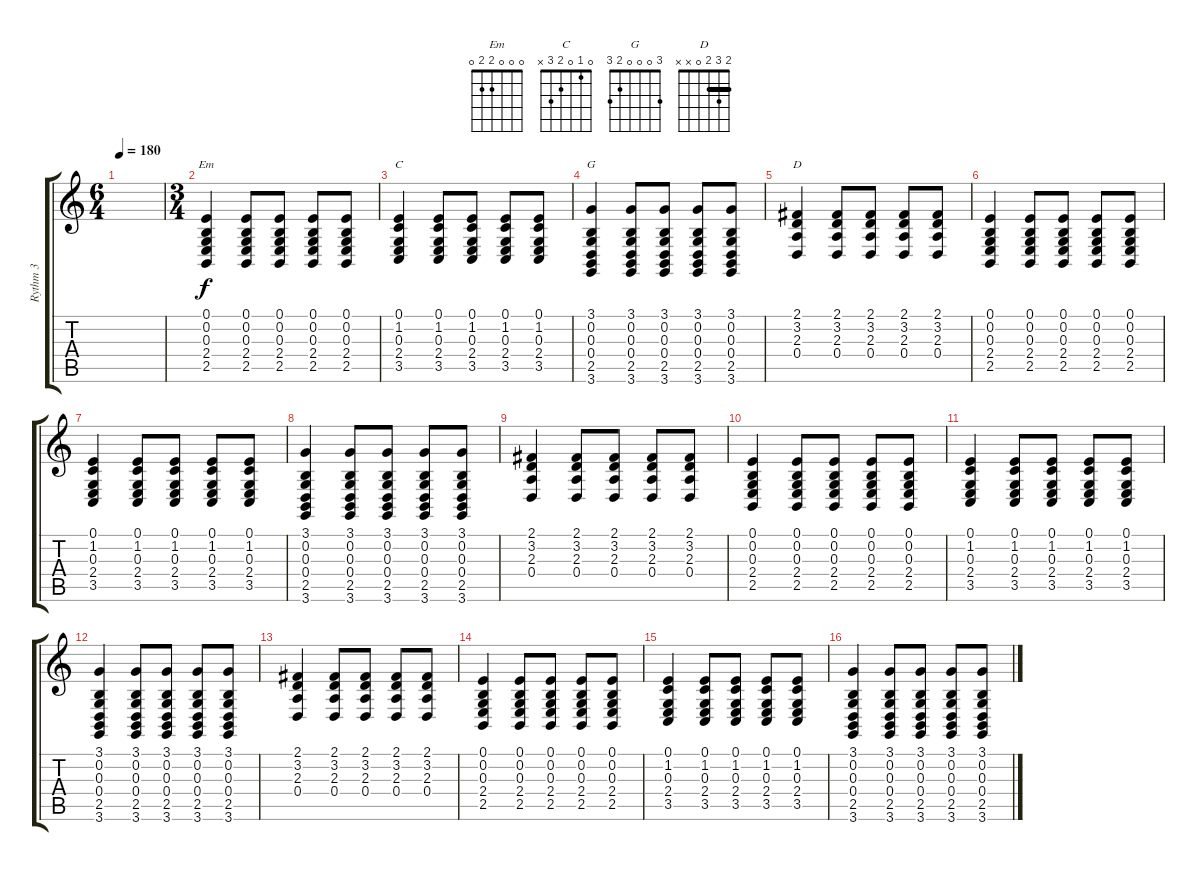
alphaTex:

\track ("Rythm 3" "Rythm 3") {instrument fx7echoes}
\staff {score tabs}
\tuning (E4 B3 G3 D3 A2 E2) {hide}
\chord ("Em" 0 0 0 2 2 0)
\chord ("C" 0 1 0 2 3 x)
\chord ("G" 3 0 0 0 2 3)
\chord ("D" 2 3 2 0 x x) {barre 2}
\ts (6 4)
\tempo 180
\clef g2
\ks c
|
\ts (3 4)
(0.1 0.2 0.3 2.4 2.5).4{ch "Em"} (0.1 0.2 0.3 2.4 2.5).8 (0.1 0.2 0.3 2.4 2.5).8 (0.1 0.2 0.3 2.4 2.5).8 (0.1 0.2 0.3 2.4 2.5).8 |
(0.1 1.2 0.3 2.4 3.5).4{ch "C"} (0.1 1.2 0.3 2.4 3.5).8 (0.1 1.2 0.3 2.4 3.5).8 (0.1 1.2 0.3 2.4 3.5).8 (0.1 1.2 0.3 2.4 3.5).8 |
(3.1 0.2 0.3 0.4 2.5 3.6).4{ch "G"} (3.1 0.2 0.3 0.4 2.5 3.6).8 (3.1 0.2 0.3 0.4 2.5 3.6).8 (3.1 0.2 0.3 0.4 2.5 3.6).8 (3.1 0.2 0.3 0.4 2.5 3.6).8 |
(2.1 3.2 2.3 0.4).4{ch "D"} (2.1 3.2 2.3 0.4).8 (2.1 3.2 2.3 0.4).8 (2.1 3.2 2.3 0.4).8 (2.1 3.2 2.3 0.4).8 |
(0.1 0.2 0.3 2.4 2.5).4 (0.1 0.2 0.3 2.4 2.5).8 (0.1 0.2 0.3 2.4 2.5).8 (0.1 0.2 0.3 2.4 2.5).8 (0.1 0.2 0.3 2.4 2.5).8 |
(0.1 1.2 0.3 2.4 3.5).4 (0.1 1.2 0.3 2.4 3.5).8 (0.1 1.2 0.3 2.4 3.5).8 (0.1 1.2 0.3 2.4 3.5).8 (0.1 1.2 0.3 2.4 3.5).8 |
(3.1 0.2 0.3 0.4 2.5 3.6).4 (3.1 0.2 0.3 0.4 2.5 3.6).8 (3.1 0.2 0.3 0.4 2.5 3.6).8 (3.1 0.2 0.3 0.4 2.5 3.6).8 (3.1 0.2 0.3 0.4 2.5 3.6).8 |
(2.1 3.2 2.3 0.4).4 (2.1 3.2 2.3 0.4).8 (2.1 3.2 2.3 0.4).8 (2.1 3.2 2.3 0.4).8 (2.1 3.2 2.3 0.4).8 |
(0.1 0.2 0.3 2.4 2.5).4 (0.1 0.2 0.3 2.4 2.5).8 (0.1 0.2 0.3 2.4 2.5).8 (0.1 0.2 0.3 2.4 2.5).8 (0.1 0.2 0.3 2.4 2.5).8 |
(0.1 1.2 0.3 2.4 3.5).4 (0.1 1.2 0.3 2.4 3.5).8 (0.1 1.2 0.3 2.4 3.5).8 (0.1 1.2 0.3 2.4 3.5).8 (0.1 1.2 0.3 2.4 3.5).8 |
(3.1 0.2 0.3 0.4 2.5 3.6).4 (3.1 0.2 0.3 0.4 2.5 3.6).8 (3.1 0.2 0.3 0.4 2.5 3.6).8 (3.1 0.2 0.3 0.4 2.5 3.6).8 (3.1 0.2 0.3 0.4 2.5 3.6).8 |
(2.1 3.2 2.3 0.4).4 (2.1 3.2 2.3 0.4).8 (2.1 3.2 2.3 0.4).8 (2.1 3.2 2.3 0.4).8 (2.1 3.2 2.3 0.4).8 |
(0.1 0.2 0.3 2.4 2.5).4 (0.1 0.2 0.3 2.4 2.5).8 (0.1 0.2 0.3 2.4 2.5).8 (0.1 0.2 0.3 2.4 2.5).8 (0.1 0.2 0.3 2.4 2.5).8 |
(0.1 1.2 0.3 2.4 3.5).4 (0.1 1.2 0.3 2.4 3.5).8 (0.1 1.2 0.3 2.4 3.5).8 (0.1 1.2 0.3 2.4 3.5).8 (0.1 1.2 0.3 2.4 3.5).8 |
(3.1 0.2 0.3 0.4 2.5 3.6).4 (3.1 0.2 0.3 0.4 2.5 3.6).8 (3.1 0.2 0.3 0.4 2.5 3.6).8 (3.1 0.2 0.3 0.4 2.5 3.6).8 (3.1 0.2 0.3 0.4 2.5 3.6).8
